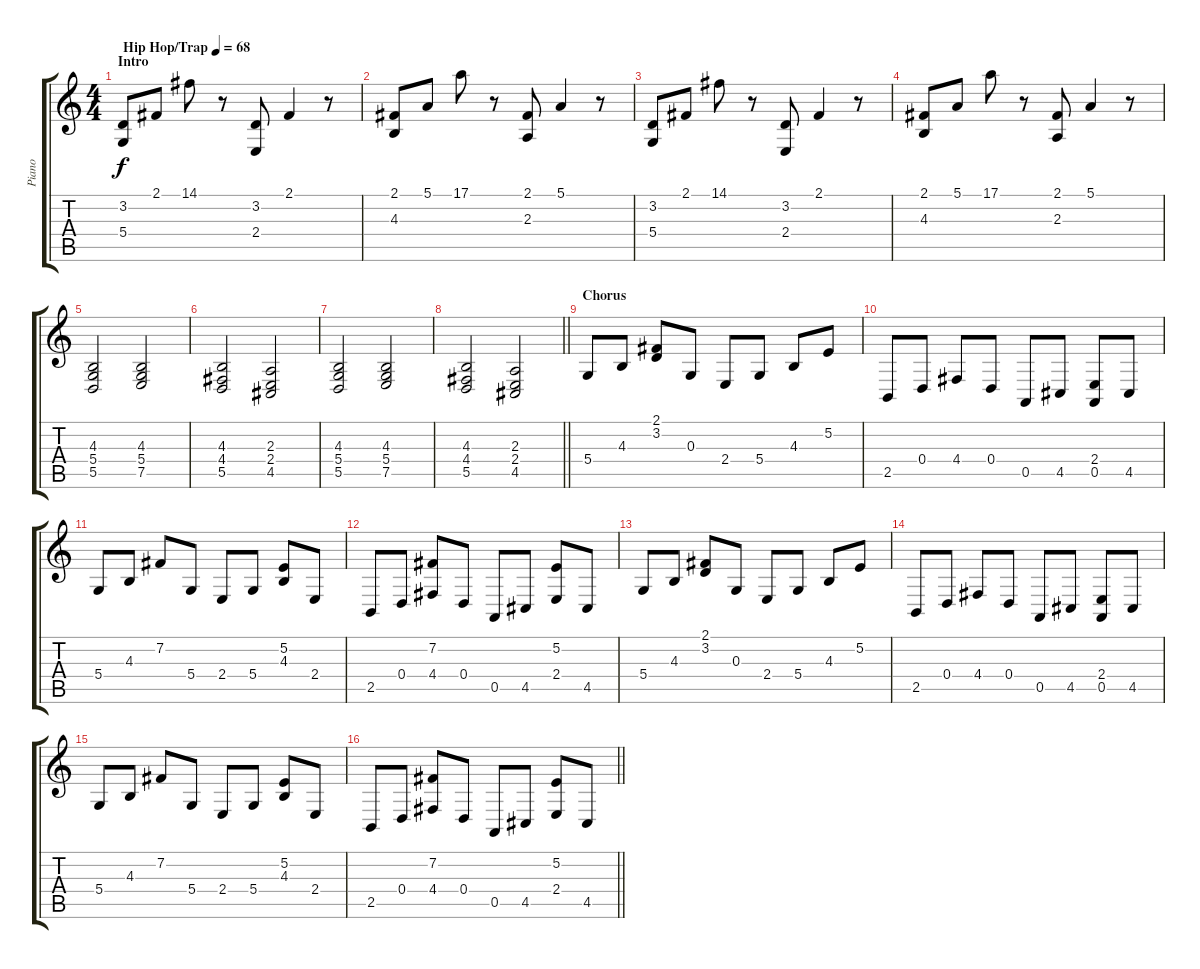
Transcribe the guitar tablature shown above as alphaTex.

\track ("Piano" "Piano") {instrument acousticgrandpiano}
\staff {score tabs}
\tuning (E4 B3 G3 D3 A2 E2) {hide}
\ts (4 4)
\section ("" "Intro")
\tempo (68 "Hip Hop/Trap")
\clef g2
\ks c
(3.2 5.4).8{dy f instrument acousticgrandpiano} 2.1.8 14.1.8 r.8 (3.2 2.4).8 2.1.4 r.8 |
(2.1 4.3).8 5.1.8 17.1.8 r.8 (2.1 2.3).8 5.1.4 r.8 |
(3.2 5.4).8 2.1.8 14.1.8 r.8 (3.2 2.4).8 2.1.4 r.8 |
(2.1 4.3).8 5.1.8 17.1.8 r.8 (2.1 2.3).8 5.1.4 r.8 |
(4.3 5.4 5.5).2 (4.3 5.4 7.5).2 |
(4.3 4.4 5.5).2 (2.3 2.4 4.5).2 |
(4.3 5.4 5.5).2 (4.3 5.4 7.5).2 |
\barLineRight lightlight
(4.3 4.4 5.5).2 (2.3 2.4 4.5).2 |
\section ("" "Chorus")
5.4.8 4.3.8 (2.1 3.2).8 0.3.8 2.4.8 5.4.8 4.3.8 5.2.8 |
2.5.8 0.4.8 4.4.8 0.4.8 0.5.8 4.5.8 (2.4 0.5).8 4.5.8 |
5.4.8 4.3.8 7.2.8 5.4.8 2.4.8 5.4.8 (5.2 4.3).8 2.4.8 |
2.5.8 0.4.8 (7.2 4.4).8 0.4.8 0.5.8 4.5.8 (5.2 2.4).8 4.5.8 |
5.4.8 4.3.8 (2.1 3.2).8 0.3.8 2.4.8 5.4.8 4.3.8 5.2.8 |
2.5.8 0.4.8 4.4.8 0.4.8 0.5.8 4.5.8 (2.4 0.5).8 4.5.8 |
5.4.8 4.3.8 7.2.8 5.4.8 2.4.8 5.4.8 (5.2 4.3).8 2.4.8 |
\barLineRight lightlight
2.5.8 0.4.8 (7.2 4.4).8 0.4.8 0.5.8 4.5.8 (5.2 2.4).8 4.5.8
